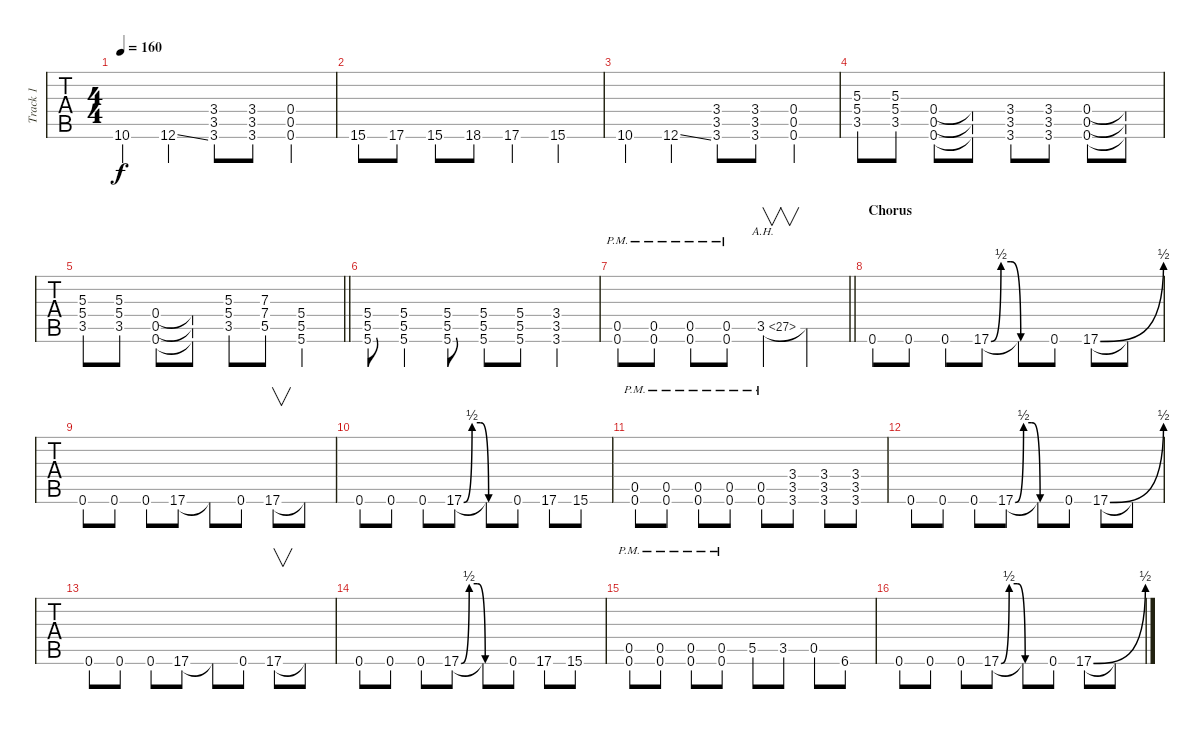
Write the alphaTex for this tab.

\track ("Track 1" "Track 1") {instrument distortionguitar}
\staff {tabs}
\tuning (E4 B3 G3 D3 A2 D2) {hide}
\ts (4 4)
\tempo 160
\clef g2
\ks c
10.6{st}.4{dy f} 12.6{ss}.4 (3.4 3.5 3.6).8 (3.4 3.5 3.6).8 (0.4 0.5 0.6).4 |
15.6.8 17.6.8 15.6.8 18.6.8 17.6{st}.4 15.6{st}.4 |
10.6{st}.4 12.6{ss}.4 (3.4 3.5 3.6).8 (3.4 3.5 3.6).8 (0.4 0.5 0.6).4 |
(5.3 5.4 3.5).8 (5.3 5.4 3.5).8 (0.4 0.5 0.6).8 (0.4{t} 0.5{t} 0.6{t}).8 (3.4 3.5 3.6).8 (3.4 3.5 3.6).8 (0.4 0.5 0.6).8 (0.4{t} 0.5{t} 0.6{t}).8 |
\barLineRight lightlight
(5.3 5.4 3.5).8 (5.3 5.4 3.5).8 (0.4 0.5 0.6).8 (0.4{t} 0.5{t} 0.6{t}).8 (5.3 5.4 3.5).8 (7.3 7.4 5.5).8 (5.4 5.5 5.6).4 |
(5.4 5.5 5.6).8 (5.4 5.5 5.6).4 (5.4 5.5 5.6).8 (5.4 5.5 5.6).8 (5.4 5.5 5.6).8 (3.4 3.5 3.6).4 |
\barLineRight lightlight
(0.5{pm} 0.6{pm}).8 (0.5{pm} 0.6{pm}).8 (0.5{pm} 0.6{pm}).8 (0.5{pm} 0.6{pm}).8 3.5{ah 24}.4{v} 3.5{t}.4 |
\section ("" "Chorus")
0.6.8 0.6.8 0.6.8 17.6{be (custom 0 0 10 2 20 2 30 0 60 0)}.8 17.6{t}.8 0.6.8 17.6{be (bend 0 0 60 2)}.8 17.6{t}.8 |
0.6.8 0.6.8 0.6.8 17.6.8 17.6{t}.8 0.6.8 17.6.8{v} 17.6{t}.8 |
0.6.8 0.6.8 0.6.8 17.6{be (custom 0 0 10 2 20 2 30 0 60 0)}.8 17.6{t}.8 0.6.8 17.6.8 15.6.8 |
(0.5{pm} 0.6{pm}).8 (0.5{pm} 0.6{pm}).8 (0.5{pm} 0.6{pm}).8 (0.5{pm} 0.6{pm}).8 (0.5{pm} 0.6{pm}).8 (3.4 3.5 3.6).8 (3.4 3.5 3.6).8 (3.4 3.5 3.6).8 |
0.6.8 0.6.8 0.6.8 17.6{be (custom 0 0 10 2 20 2 30 0 60 0)}.8 17.6{t}.8 0.6.8 17.6{be (bend 0 0 60 2)}.8 17.6{t}.8 |
0.6.8 0.6.8 0.6.8 17.6.8 17.6{t}.8 0.6.8 17.6.8{v} 17.6{t}.8 |
0.6.8 0.6.8 0.6.8 17.6{be (custom 0 0 10 2 20 2 30 0 60 0)}.8 17.6{t}.8 0.6.8 17.6.8 15.6.8 |
(0.5{pm} 0.6{pm}).8 (0.5{pm} 0.6{pm}).8 (0.5{pm} 0.6{pm}).8 (0.5{pm} 0.6{pm}).8 5.5.8 3.5.8 0.5.8 6.6.8 |
0.6.8 0.6.8 0.6.8 17.6{be (custom 0 0 10 2 20 2 30 0 60 0)}.8 17.6{t}.8 0.6.8 17.6{be (bend 0 0 60 2)}.8 17.6{t}.8
